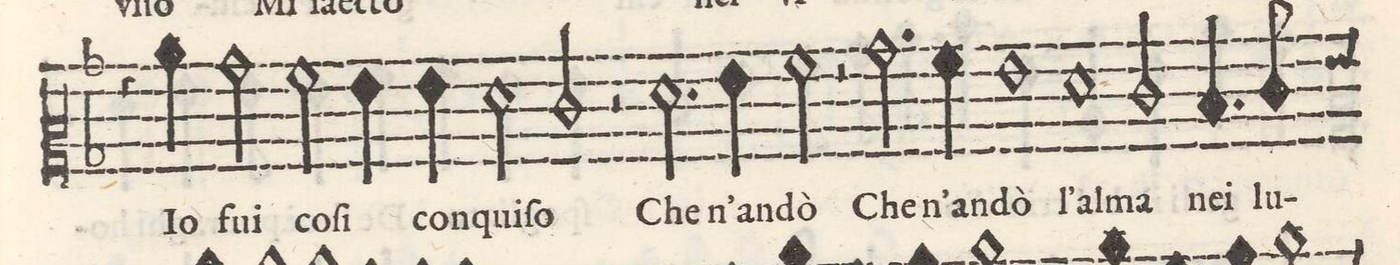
**kern	**text
*I"ALTO	*
*clefC2	*
*k[b-]	*
*met(C)	*
*M2/1	*
4r	.
4cc\	Io
2b-\	fui
2a\	co-
4g\	-ſi
4g\	con-
=19-	=19-
2f\	-qui-
2e/	-ſo
2r	.
2.f\	Che-
=20-	=20-
4g\	-n'an-
2a\	-dò
2r	.
2.b-\	Che-
=21-	=21-
4a\	-n'an-
1g	-dò
1f\	l'al-
=22-	=22-
2e/	-ma
4.d/	nei
8e/	lu-
*custos:g	*
*-	*-
